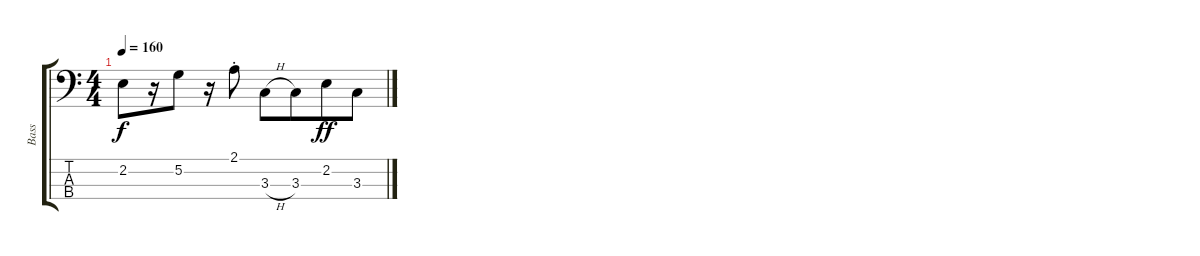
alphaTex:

\track ("Bass" "Bass") {instrument fretlessbass}
\staff {score tabs}
\tuning (G2 D2 A1 E1) {hide}
\ts (4 4)
\tempo 160
\clef f4
\ks c
2.2.8{dy f} r.16 5.2.8 r.16 2.1{st}.8 3.3{h}.8 3.3.8{beam merge} 2.2.8{dy ff} 3.3.8
